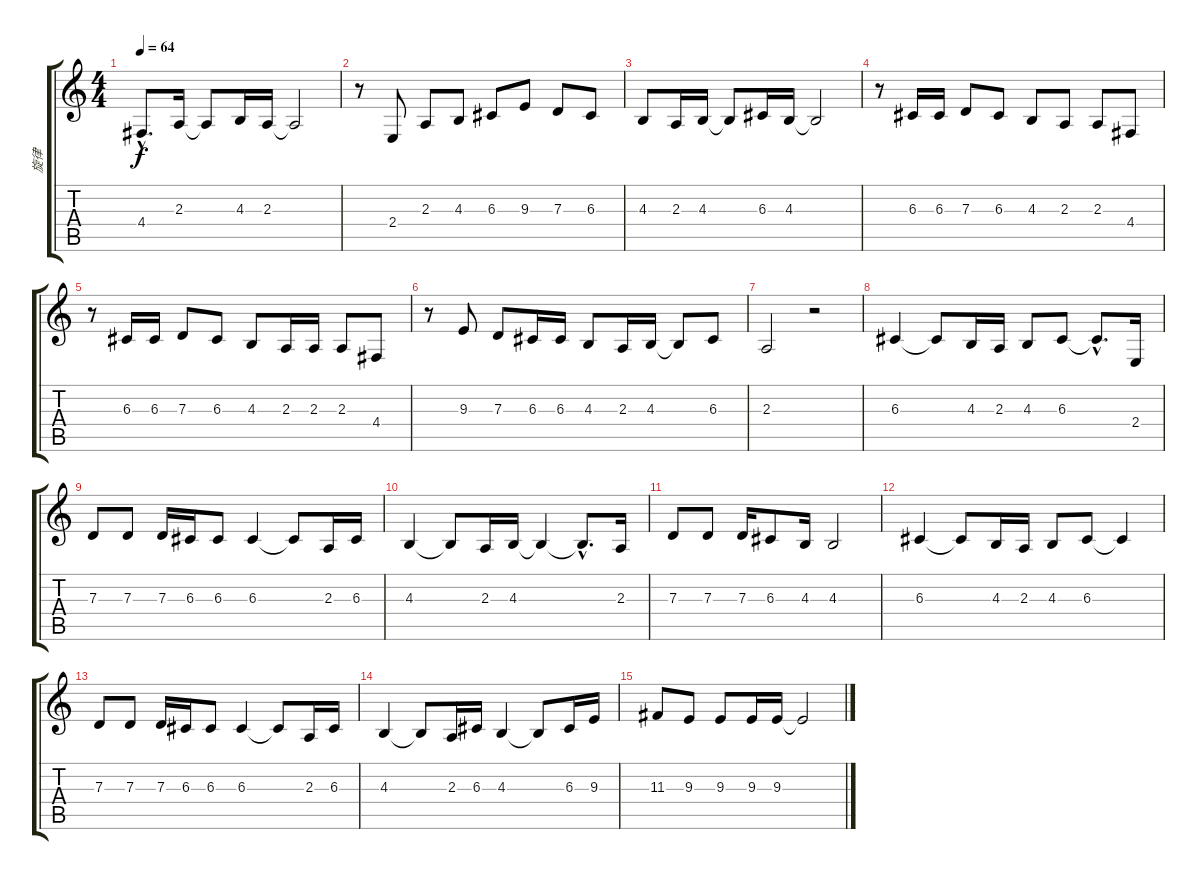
\track ("旋律" "旋律") {instrument stringensemble1}
\staff {score tabs}
\tuning (E4 B3 G3 D3 A2 E2) {hide}
\ts (4 4)
\tempo 64
\clef g2
\ks c
4.4{hac}.8{d dy f} 2.3.16 2.3{t}.8 4.3.16 2.3.16 2.3{t}.2 |
r.8 2.4.8 2.3.8 4.3.8 6.3.8 9.3.8 7.3.8 6.3.8 |
4.3.8 2.3.16 4.3.16 4.3{t}.8 6.3.16 4.3.16 4.3{t}.2 |
r.8 6.3.16 6.3.16 7.3.8 6.3.8 4.3.8 2.3.8 2.3.8 4.4.8 |
r.8 6.3.16 6.3.16 7.3.8 6.3.8 4.3.8 2.3.16 2.3.16 2.3.8 4.4.8 |
r.8 9.3.8 7.3.8 6.3.16 6.3.16 4.3.8 2.3.16 4.3.16 4.3{t}.8 6.3.8 |
2.3.2 r.2 |
6.3.4 6.3{t}.8 4.3.16 2.3.16 4.3.8 6.3.8 6.3{hac t}.8{d} 2.4.16 |
7.3.8 7.3.8 7.3.16 6.3.16 6.3.8 6.3.4 6.3{t}.8 2.3.16 6.3.16 |
4.3.4 4.3{t}.8 2.3.16 4.3.16 4.3{t}.4 4.3{hac t}.8{d} 2.3.16 |
7.3.8 7.3.8 7.3.16 6.3.8 4.3.16 4.3.2 |
6.3.4 6.3{t}.8 4.3.16 2.3.16 4.3.8 6.3.8 6.3{t}.4 |
7.3.8 7.3.8 7.3.16 6.3.16 6.3.8 6.3.4 6.3{t}.8 2.3.16 6.3.16 |
4.3.4 4.3{t}.8 2.3.16 6.3.16 4.3.4 4.3{t}.8 6.3.16 9.3.16 |
11.3.8 9.3.8 9.3.8 9.3.16 9.3.16 9.3{t}.2
